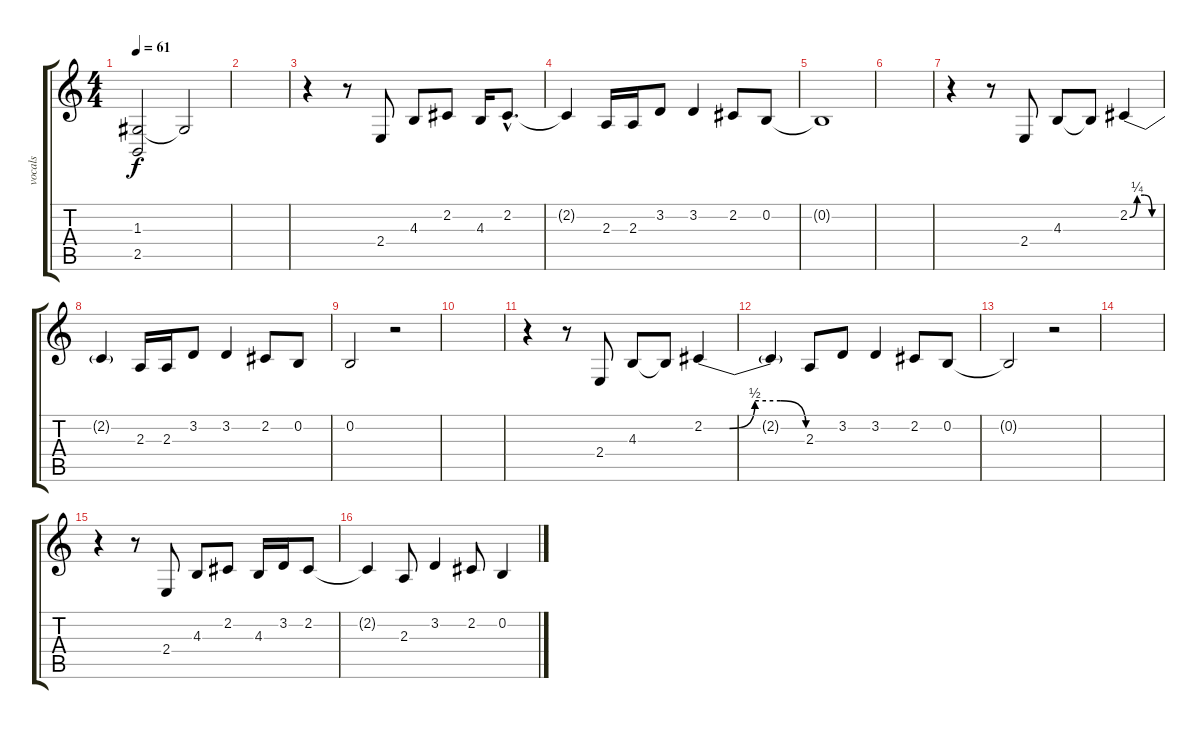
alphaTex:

\track ("vocals" "vocals") {instrument synthstrings2}
\staff {score tabs}
\tuning (E4 B3 G3 D3 A2 E2) {hide}
\ts (4 4)
\tempo 61
\clef g2
\ks c
(1.3 2.5).2{dy f} 1.3{t}.2 |
|
r.4 r.8 2.4.8 4.3.8 2.2.8 4.3.16 2.2{hac}.8{d} |
2.2{t}.4 2.3.16 2.3.16 3.2.8 3.2.4 2.2.8 0.2.8 |
0.2{t}.1 |
|
r.4 r.8 2.4.8 4.3.8 4.3{t}.8 2.2{be (custom 0 0 15 1 30 1 45 0 60 0)}.4 |
2.2{t}.4 2.3.16 2.3.16 3.2.8 3.2.4 2.2.8 0.2.8 |
0.2.2 r.2 |
|
r.4 r.8 2.4.8 4.3.8 4.3{t}.8 2.2{be (custom 0 0 15 0 30 2 45 2 60 0)}.4 |
2.2{t}.4 2.3.8 3.2.8 3.2.4 2.2.8 0.2.8 |
0.2{t}.2 r.2 |
|
r.4 r.8 2.4.8 4.3.8 2.2.8 4.3.16 3.2.16 2.2.8 |
2.2{t}.4 2.3.8 3.2.4 2.2.8 0.2.4
